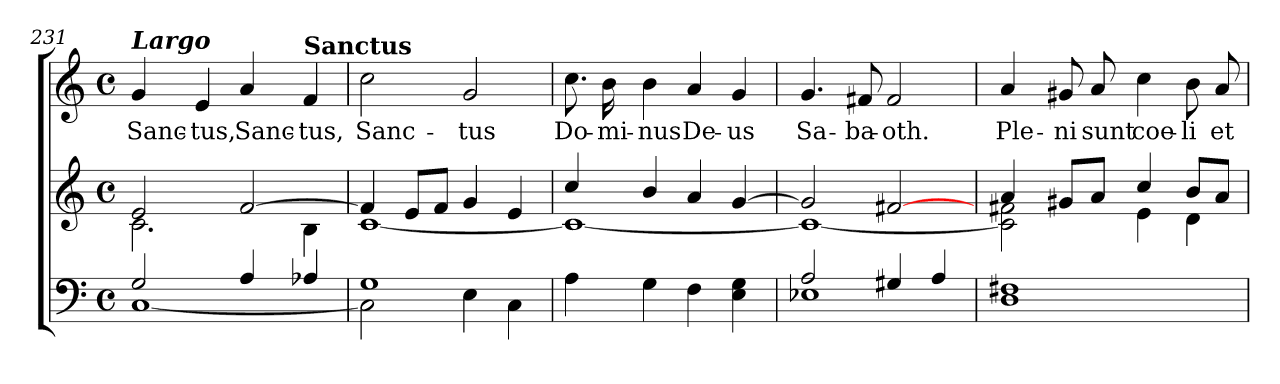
**kern	**kern	**kern	**text
*part2	*part2	*part1	*part1
*staff3	*staff2	*staff1	*staff1
!!LO:LB:g=z
*clefF4	*clefG2	*clefG2	*
*k[]	*k[]	*k[]	*
*C:	*C:	*C:	*
*M4/4	*M4/4	*M4/4	*
*met(c)	*met(c)	*met(c)	*
=231	=231	=231	=231
*^	*^	*	*
!	!	!	!	!LO:TX:a:Bi:t=Largo	!
!	!	!	!	!	!LO:LY:b
2G/	[<1C	2e/	2.c\	4g/	Sanc-
!	!	!	!	!	!LO:LY:b
.	.	.	.	4e/	-tus,
!	!	!	!	!	!LO:LY:b
4A/	.	[>2f/	.	4a/	Sanc-
!	!	!	!	!LO:TX:a:B:t=Sanctus	!
!	!	!	!	!	!LO:LY:b
4A-X/	.	.	4B\	4f/	-tus,
=232	=232	=232	=232	=232	=232
!	!	!	!	!	!LO:LY:b
1G	2C\]	4f/]	[<1c	2cc\	Sanc-
.	.	8e/L	.	.	.
.	.	8f/J	.	.	.
!	!	!	!	!	!LO:LY:b
.	4E\	4g/	.	2g/	-tus
.	4C\	4e/	.	.	.
=233	=233	=233	=233	=233	=233
!	!	!	!	!	!LO:LY:b
*v	*v	*	*	*	*
4A\	4cc/	1c_	8.cc\	Do-
!	!	!	!	!LO:LY:b
.	.	.	16b\	-mi-
!	!	!	!	!LO:LY:b
4G\	4b/	.	4b\	-nus
!	!	!	!	!LO:LY:b
4F\	4a/	.	4a/	De-
!	!	!	!	!LO:LY:b
4E\ 4G\	[>4g/	.	4g/	-us
=234	=234	=234	=234	=234
*^	*	*	*	*
!	!	!	!	!	!LO:LY:b
2A/	1E-X	2g/]	1c_	4.g/	Sa-
!	!	!	!	!	!LO:LY:b
.	.	.	.	8f#X/	-ba-
!	!	!	!	!	!LO:LY:b
4G#X/	.	[>2f#X/	.	2f#/	-oth.
4A/	.	.	.	.	.
=235	=235	=235	=235	=235	=235
!	!	!	!	!LO:TX:a:t=U	!
!	!	!	!	!LO:TX:a:Bi:t=più mosso	!
!	!	!	!	!	!LO:LY:b
*	*	*	*	*^	*
1F#X	1D	4a/	2c\] 2f#X\	4a/	8ryy	Ple-
.	.	.	.	.	2..ryy	.
!	!	!	!	!	!	!LO:LY:b
.	.	8g#X/L	.	8g#X/	.	-ni
!	!	!	!	!	!	!LO:LY:b
.	.	8a/J	.	8a/	.	sunt
!	!	!	!	!	!	!LO:LY:b
.	.	4cc/	4e\	4cc\	.	coe-
!	!	!	!	!	!	!LO:LY:b
.	.	8b/L	4d\	8b\	.	-li
!	!	!	!	!	!	!LO:LY:b
.	.	8a/J	.	8a/	.	et
*v	*v	*	*	*v	*v	*
*	*v	*v	*	*
=	=	=	=
*-	*-	*-	*-
